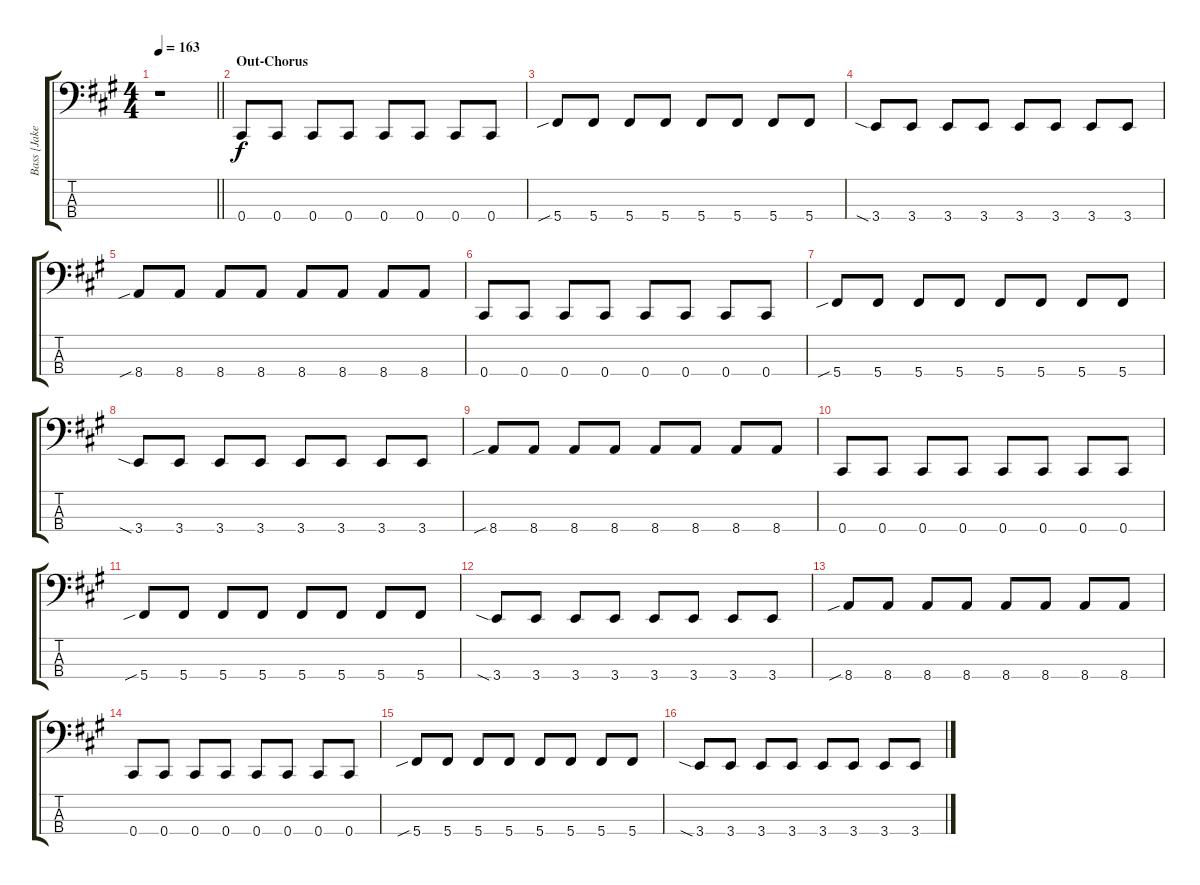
\track ("Bass [Jake Schultz]" "Bass [Jake") {instrument electricbasspick}
\staff {score tabs}
\tuning (Gb2 Db2 Ab1 Db1) {hide}
\ts (4 4)
\tempo 163
\clef f4
\barLineRight lightlight
\ks a
r.1{dy f} |
\section ("" "Out-Chorus")
0.4.8 0.4.8 0.4.8 0.4.8 0.4.8 0.4.8 0.4.8 0.4.8 |
5.4{sib}.8 5.4.8 5.4.8 5.4.8 5.4.8 5.4.8 5.4.8 5.4.8 |
3.4{sia}.8 3.4.8 3.4.8 3.4.8 3.4.8 3.4.8 3.4.8 3.4.8 |
8.4{sib}.8 8.4.8 8.4.8 8.4.8 8.4.8 8.4.8 8.4.8 8.4.8 |
0.4.8 0.4.8 0.4.8 0.4.8 0.4.8 0.4.8 0.4.8 0.4.8 |
5.4{sib}.8 5.4.8 5.4.8 5.4.8 5.4.8 5.4.8 5.4.8 5.4.8 |
3.4{sia}.8 3.4.8 3.4.8 3.4.8 3.4.8 3.4.8 3.4.8 3.4.8 |
8.4{sib}.8 8.4.8 8.4.8 8.4.8 8.4.8 8.4.8 8.4.8 8.4.8 |
0.4.8 0.4.8 0.4.8 0.4.8 0.4.8 0.4.8 0.4.8 0.4.8 |
5.4{sib}.8 5.4.8 5.4.8 5.4.8 5.4.8 5.4.8 5.4.8 5.4.8 |
3.4{sia}.8 3.4.8 3.4.8 3.4.8 3.4.8 3.4.8 3.4.8 3.4.8 |
8.4{sib}.8 8.4.8 8.4.8 8.4.8 8.4.8 8.4.8 8.4.8 8.4.8 |
0.4.8 0.4.8 0.4.8 0.4.8 0.4.8 0.4.8 0.4.8 0.4.8 |
5.4{sib}.8 5.4.8 5.4.8 5.4.8 5.4.8 5.4.8 5.4.8 5.4.8 |
3.4{sia}.8 3.4.8 3.4.8 3.4.8 3.4.8 3.4.8 3.4.8 3.4.8
